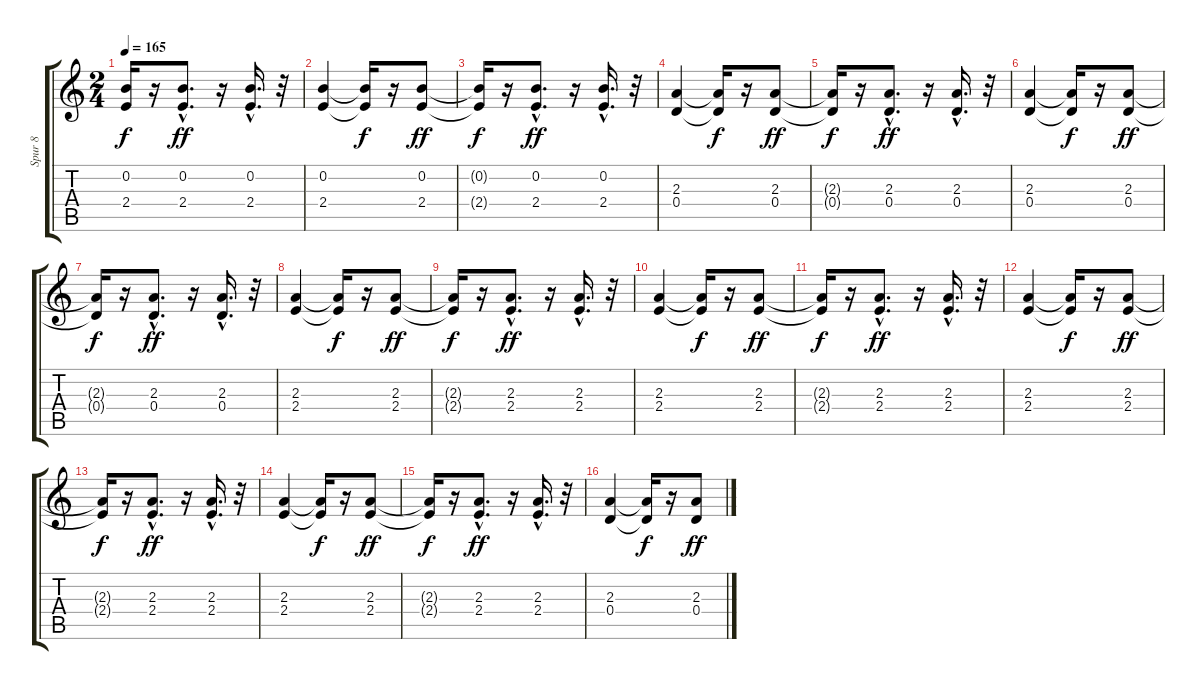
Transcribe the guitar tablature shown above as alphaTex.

\track ("Spur 8" "Spur 8") {instrument overdrivenguitar}
\staff {score tabs}
\tuning (E4 B3 G3 D3 A2 E2) {hide}
\ts (2 4)
\tempo 165
\clef g2
\ks c
(0.2{t} 2.4{t}).16{dy f} r.16 (0.2{hac} 2.4{hac}).8{d dy ff} r.16 (0.2{hac} 2.4{hac}).16{d} r.32 |
(0.2 2.4).4 (0.2{t} 2.4{t}).16{dy f} r.16 (0.2 2.4).8{dy ff} |
(0.2{t} 2.4{t}).16{dy f} r.16 (0.2{hac} 2.4{hac}).8{d dy ff} r.16 (0.2{hac} 2.4{hac}).16{d} r.32 |
(2.3 0.4).4 (2.3{t} 0.4{t}).16{dy f} r.16 (2.3 0.4).8{dy ff} |
(2.3{t} 0.4{t}).16{dy f} r.16 (2.3{hac} 0.4{hac}).8{d dy ff} r.16 (2.3{hac} 0.4{hac}).16{d} r.32 |
(2.3 0.4).4 (2.3{t} 0.4{t}).16{dy f} r.16 (2.3 0.4).8{dy ff} |
(2.3{t} 0.4{t}).16{dy f} r.16 (2.3{hac} 0.4{hac}).8{d dy ff} r.16 (2.3{hac} 0.4{hac}).16{d} r.32 |
(2.3 2.4).4 (2.3{t} 2.4{t}).16{dy f} r.16 (2.3 2.4).8{dy ff} |
(2.3{t} 2.4{t}).16{dy f} r.16 (2.3{hac} 2.4{hac}).8{d dy ff} r.16 (2.3{hac} 2.4{hac}).16{d} r.32 |
(2.3 2.4).4 (2.3{t} 2.4{t}).16{dy f} r.16 (2.3 2.4).8{dy ff} |
(2.3{t} 2.4{t}).16{dy f} r.16 (2.3{hac} 2.4{hac}).8{d dy ff} r.16 (2.3{hac} 2.4{hac}).16{d} r.32 |
(2.3 2.4).4 (2.3{t} 2.4{t}).16{dy f} r.16 (2.3 2.4).8{dy ff} |
(2.3{t} 2.4{t}).16{dy f} r.16 (2.3{hac} 2.4{hac}).8{d dy ff} r.16 (2.3{hac} 2.4{hac}).16{d} r.32 |
(2.3 2.4).4 (2.3{t} 2.4{t}).16{dy f} r.16 (2.3 2.4).8{dy ff} |
(2.3{t} 2.4{t}).16{dy f} r.16 (2.3{hac} 2.4{hac}).8{d dy ff} r.16 (2.3{hac} 2.4{hac}).16{d} r.32 |
(2.3 0.4).4 (2.3{t} 0.4{t}).16{dy f} r.16 (2.3 0.4).8{dy ff}
